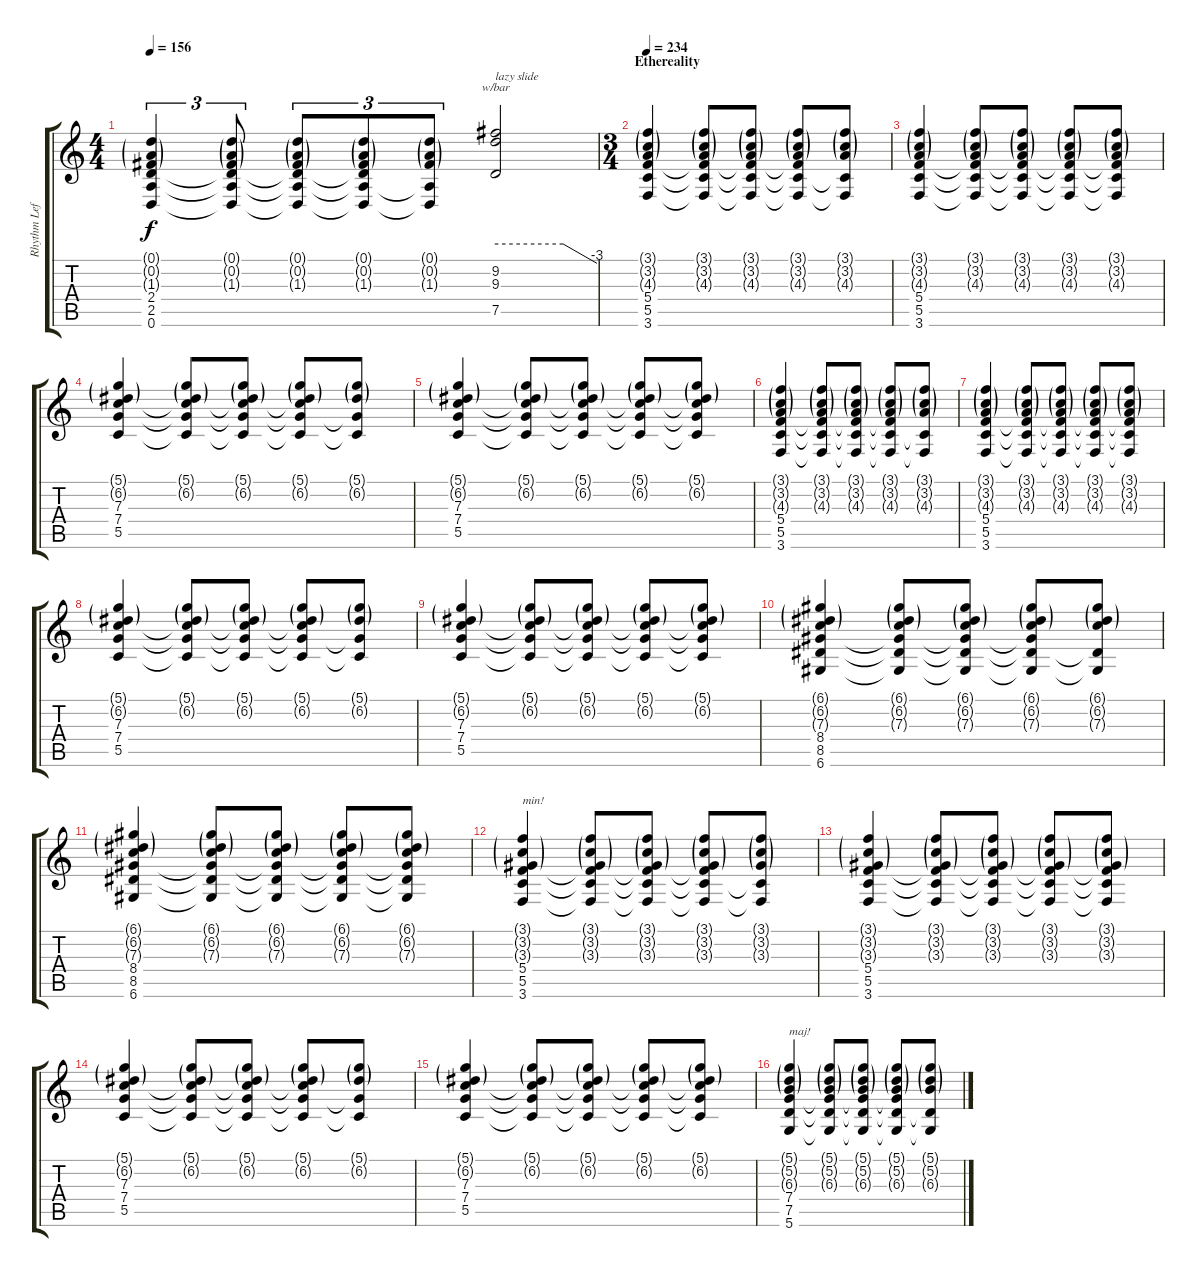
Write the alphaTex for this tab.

\track ("Rhythm Left" "Rhythm Lef") {instrument distortionguitar}
\staff {score tabs}
\tuning (D4 A3 F3 C3 G2 D2) {hide}
\ts (4 4)
\tempo 156
\clef g2
\ks c
(0.1{g} 0.2{g} 1.3{g} 2.4 2.5 0.6).4{tu (3 2) dy f} (0.1{g} 0.2{g} 1.3{g} 2.4{t} 2.5{t} 0.6{t}).8{tu (3 2)} (0.1{g} 0.2{g} 1.3{g} 2.4{t} 2.5{t} 0.6{t}).8{tu (3 2)} (0.1{g} 0.2{g} 1.3{g} 2.4{t} 2.5{t} 0.6{t}).8{tu (3 2)} (0.1{g} 0.2{g} 1.3{g} 2.5{t} 0.6{t}).8{tu (3 2)} (9.2 9.3 7.5).2{tbe (custom default 0 0 40 0 60 -12) txt "lazy slide"} |
\ts (3 4)
\section ("" "Ethereality")
\tempo 234
(3.1{g} 3.2{g} 4.3{g} 5.4 5.5 3.6).4 (3.1{g} 3.2{g} 4.3{g} 5.4{t} 5.5{t} 3.6{t}).8 (3.1{g} 3.2{g} 4.3{g} 5.4{t} 5.5{t} 3.6{t}).8 (3.1{g} 3.2{g} 4.3{g} 5.4{t} 5.5{t} 3.6{t}).8 (3.1{g} 3.2{g} 4.3{g} 5.5{t} 3.6{t}).8 |
(3.1{g} 3.2{g} 4.3{g} 5.4 5.5 3.6).4 (3.1{g} 3.2{g} 4.3{g} 5.4{t} 5.5{t} 3.6{t}).8 (3.1{g} 3.2{g} 4.3{g} 5.4{t} 5.5{t} 3.6{t}).8 (3.1{g} 3.2{g} 4.3{g} 5.4{t} 5.5{t} 3.6{t}).8 (3.1{g} 3.2{g} 4.3{g} 5.4{t} 5.5{t} 3.6{t}).8 |
(5.1{g} 6.2{g} 7.3 7.4 5.5).4 (5.1{g} 6.2{g} 7.3{t} 7.4{t} 5.5{t}).8 (5.1{g} 6.2{g} 7.3{t} 7.4{t} 5.5{t}).8 (5.1{g} 6.2{g} 7.3{t} 7.4{t} 5.5{t}).8 (5.1{g} 6.2{g} 7.4{t} 5.5{t}).8 |
(5.1{g} 6.2{g} 7.3 7.4 5.5).4 (5.1{g} 6.2{g} 7.3{t} 7.4{t} 5.5{t}).8 (5.1{g} 6.2{g} 7.3{t} 7.4{t} 5.5{t}).8 (5.1{g} 6.2{g} 7.3{t} 7.4{t} 5.5{t}).8 (5.1{g} 6.2{g} 7.3{t} 7.4{t} 5.5{t}).8 |
(3.1{g} 3.2{g} 4.3{g} 5.4 5.5 3.6).4 (3.1{g} 3.2{g} 4.3{g} 5.4{t} 5.5{t} 3.6{t}).8 (3.1{g} 3.2{g} 4.3{g} 5.4{t} 5.5{t} 3.6{t}).8 (3.1{g} 3.2{g} 4.3{g} 5.4{t} 5.5{t} 3.6{t}).8 (3.1{g} 3.2{g} 4.3{g} 5.5{t} 3.6{t}).8 |
(3.1{g} 3.2{g} 4.3{g} 5.4 5.5 3.6).4 (3.1{g} 3.2{g} 4.3{g} 5.4{t} 5.5{t} 3.6{t}).8 (3.1{g} 3.2{g} 4.3{g} 5.4{t} 5.5{t} 3.6{t}).8 (3.1{g} 3.2{g} 4.3{g} 5.4{t} 5.5{t} 3.6{t}).8 (3.1{g} 3.2{g} 4.3{g} 5.4{t} 5.5{t} 3.6{t}).8 |
(5.1{g} 6.2{g} 7.3 7.4 5.5).4 (5.1{g} 6.2{g} 7.3{t} 7.4{t} 5.5{t}).8 (5.1{g} 6.2{g} 7.3{t} 7.4{t} 5.5{t}).8 (5.1{g} 6.2{g} 7.3{t} 7.4{t} 5.5{t}).8 (5.1{g} 6.2{g} 7.4{t} 5.5{t}).8 |
(5.1{g} 6.2{g} 7.3 7.4 5.5).4 (5.1{g} 6.2{g} 7.3{t} 7.4{t} 5.5{t}).8 (5.1{g} 6.2{g} 7.3{t} 7.4{t} 5.5{t}).8 (5.1{g} 6.2{g} 7.3{t} 7.4{t} 5.5{t}).8 (5.1{g} 6.2{g} 7.3{t} 7.4{t} 5.5{t}).8 |
(6.1{g} 6.2{g} 7.3{g} 8.4 8.5 6.6).4 (6.1{g} 6.2{g} 7.3{g} 8.4{t} 8.5{t} 6.6{t}).8 (6.1{g} 6.2{g} 7.3{g} 8.4{t} 8.5{t} 6.6{t}).8 (6.1{g} 6.2{g} 7.3{g} 8.4{t} 8.5{t} 6.6{t}).8 (6.1{g} 6.2{g} 7.3{g} 8.5{t} 6.6{t}).8 |
(6.1{g} 6.2{g} 7.3{g} 8.4 8.5 6.6).4 (6.1{g} 6.2{g} 7.3{g} 8.4{t} 8.5{t} 6.6{t}).8 (6.1{g} 6.2{g} 7.3{g} 8.4{t} 8.5{t} 6.6{t}).8 (6.1{g} 6.2{g} 7.3{g} 8.4{t} 8.5{t} 6.6{t}).8 (6.1{g} 6.2{g} 7.3{g} 8.4{t} 8.5{t} 6.6{t}).8 |
(3.1{g} 3.2{g} 3.3{g} 5.4 5.5 3.6).4{txt "min!"} (3.1{g} 3.2{g} 3.3{g} 5.4{t} 5.5{t} 3.6{t}).8 (3.1{g} 3.2{g} 3.3{g} 5.4{t} 5.5{t} 3.6{t}).8 (3.1{g} 3.2{g} 3.3{g} 5.4{t} 5.5{t} 3.6{t}).8 (3.1{g} 3.2{g} 3.3{g} 5.5{t} 3.6{t}).8 |
(3.1{g} 3.2{g} 3.3{g} 5.4 5.5 3.6).4 (3.1{g} 3.2{g} 3.3{g} 5.4{t} 5.5{t} 3.6{t}).8 (3.1{g} 3.2{g} 3.3{g} 5.4{t} 5.5{t} 3.6{t}).8 (3.1{g} 3.2{g} 3.3{g} 5.4{t} 5.5{t} 3.6{t}).8 (3.1{g} 3.2{g} 3.3{g} 5.4{t} 5.5{t} 3.6{t}).8 |
(5.1{g} 6.2{g} 7.3 7.4 5.5).4 (5.1{g} 6.2{g} 7.3{t} 7.4{t} 5.5{t}).8 (5.1{g} 6.2{g} 7.3{t} 7.4{t} 5.5{t}).8 (5.1{g} 6.2{g} 7.3{t} 7.4{t} 5.5{t}).8 (5.1{g} 6.2{g} 7.4{t} 5.5{t}).8 |
(5.1{g} 6.2{g} 7.3 7.4 5.5).4 (5.1{g} 6.2{g} 7.3{t} 7.4{t} 5.5{t}).8 (5.1{g} 6.2{g} 7.3{t} 7.4{t} 5.5{t}).8 (5.1{g} 6.2{g} 7.3{t} 7.4{t} 5.5{t}).8 (5.1{g} 6.2{g} 7.3{t} 7.4{t} 5.5{t}).8 |
(5.1{g} 5.2{g} 6.3{g} 7.4 7.5 5.6).4{txt "maj!"} (5.1{g} 5.2{g} 6.3{g} 7.4{t} 7.5{t} 5.6{t}).8 (5.1{g} 5.2{g} 6.3{g} 7.4{t} 7.5{t} 5.6{t}).8 (5.1{g} 5.2{g} 6.3{g} 7.4{t} 7.5{t} 5.6{t}).8 (5.1{g} 5.2{g} 6.3{g} 7.5{t} 5.6{t}).8
